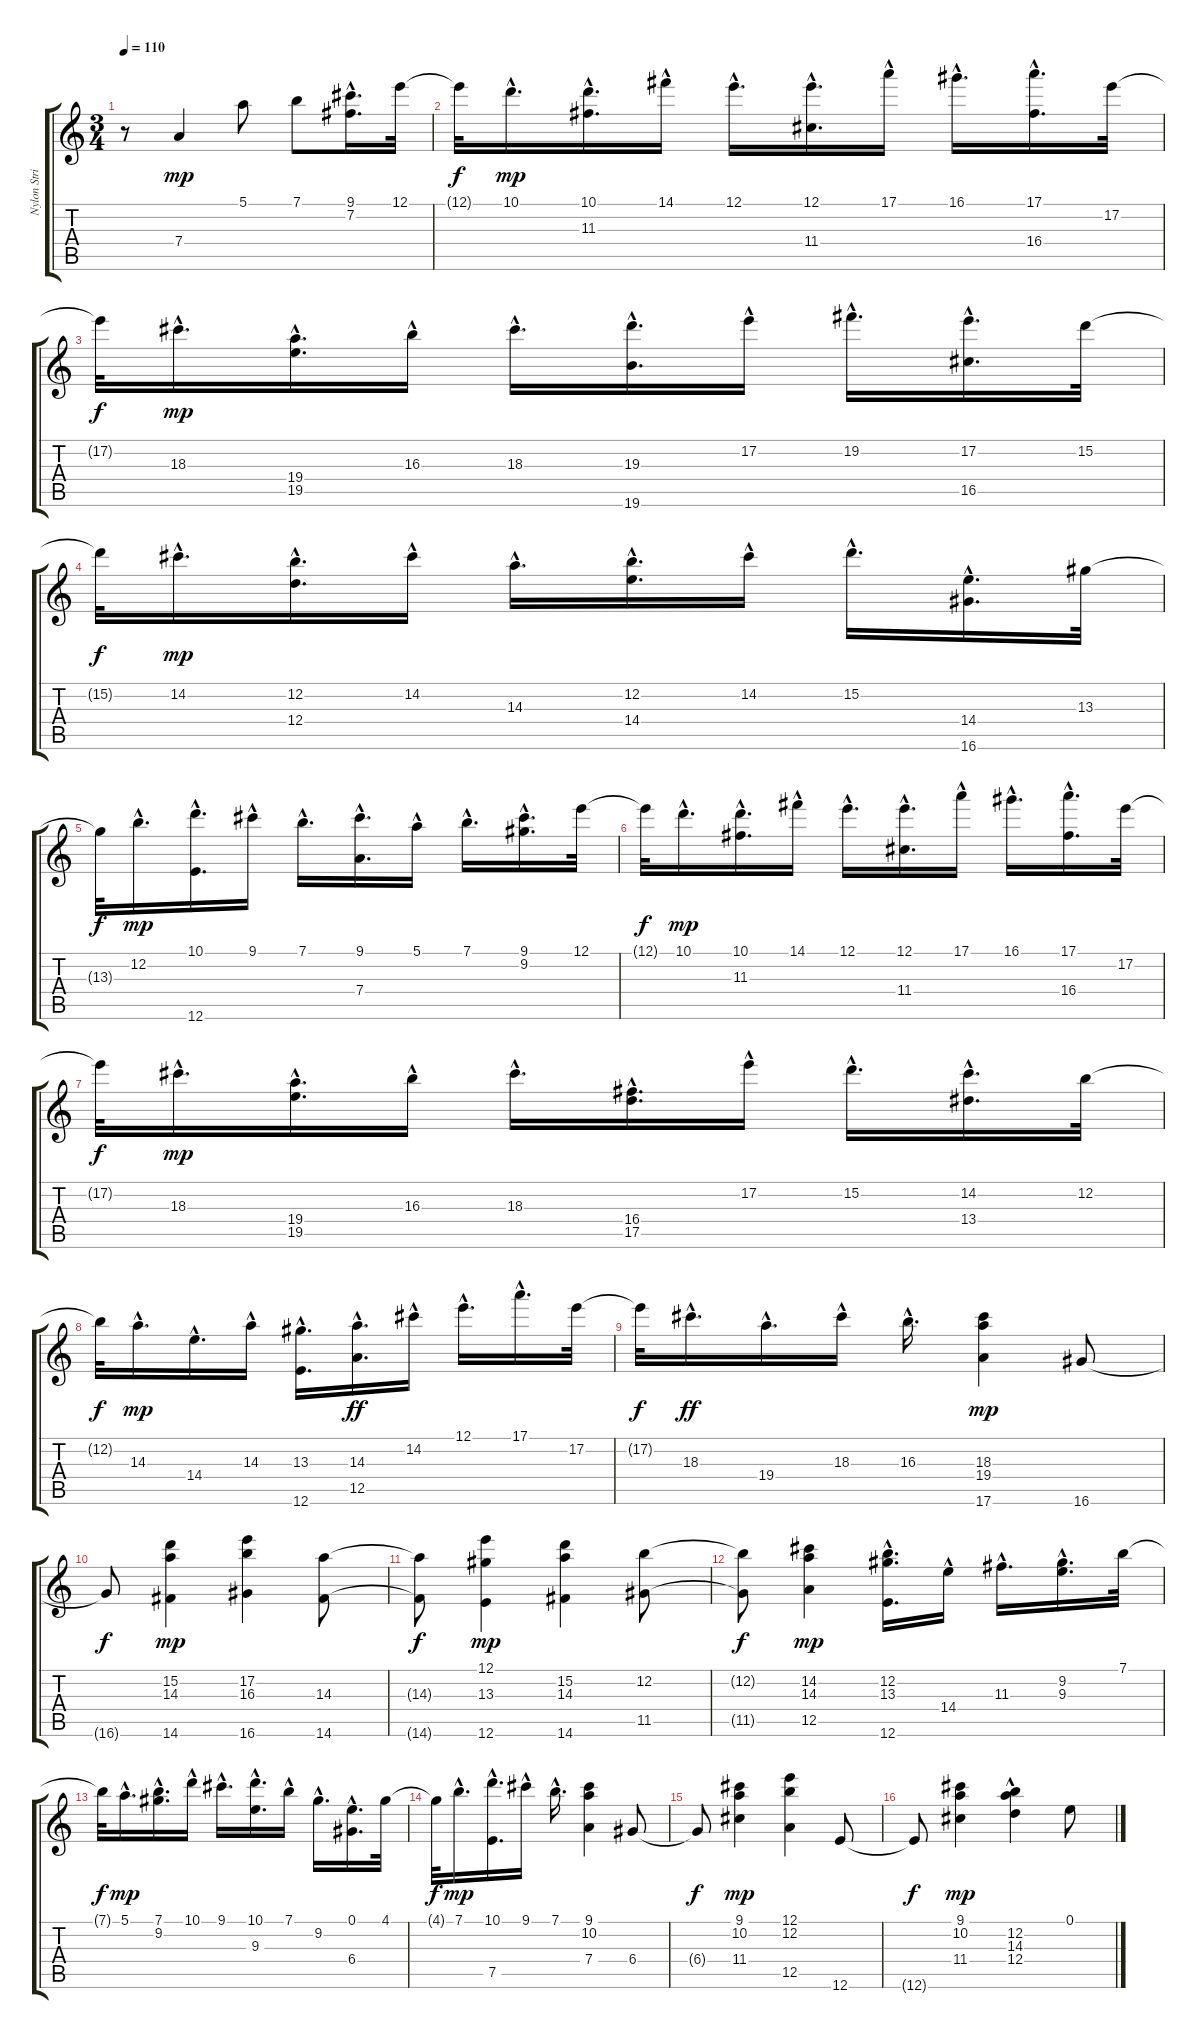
\track ("Nylon String Guitar" "Nylon Stri") {instrument acousticguitarnylon}
\staff {score tabs}
\tuning (E4 B3 G3 D3 A2 E2) {hide}
\ts (3 4)
\tempo 110
\clef g2
\ks c
r.8{dy mp instrument acousticguitarnylon} 7.4.4 5.1.8 7.1.8 (9.1{hac} 7.2).16{d} 12.1.32 |
12.1{t}.32{dy f} 10.1{hac}.16{d dy mp} (10.1{hac} 11.3).16{d} 14.1{hac}.16 12.1{hac}.16{d} (12.1{hac} 11.4).16{d} 17.1{hac}.16 16.1{hac}.16{d} (17.1{hac} 16.4).16{d} 17.2.32 |
17.2{t}.32{dy f} 18.3{hac}.16{d dy mp} (19.4{hac} 19.5).16{d} 16.3{hac}.16 18.3{hac}.16{d} (19.3{hac} 19.6).16{d} 17.2{hac}.16 19.2{hac}.16{d} (17.2{hac} 16.5).16{d} 15.2.32 |
15.2{t}.32{dy f} 14.2{hac}.16{d dy mp} (12.2{hac} 12.4).16{d} 14.2{hac}.16 14.3{hac}.16{d} (12.2{hac} 14.4).16{d} 14.2{hac}.16 15.2{hac}.16{d} (14.4{hac} 16.6).16{d} 13.3.32 |
13.3{t}.32{dy f} 12.2{hac}.16{d dy mp} (10.1{hac} 12.6).16{d} 9.1{hac}.16 7.1{hac}.16{d} (9.1{hac} 7.4).16{d} 5.1{hac}.16 7.1{hac}.16{d} (9.1{hac} 9.2).16{d} 12.1.32 |
12.1{t}.32{dy f} 10.1{hac}.16{d dy mp} (10.1{hac} 11.3).16{d} 14.1{hac}.16 12.1{hac}.16{d} (12.1{hac} 11.4).16{d} 17.1{hac}.16 16.1{hac}.16{d} (17.1{hac} 16.4).16{d} 17.2.32 |
17.2{t}.32{dy f} 18.3{hac}.16{d dy mp} (19.4{hac} 19.5).16{d} 16.3{hac}.16 18.3{hac}.16{d} (16.4{hac} 17.5).16{d} 17.2{hac}.16 15.2{hac}.16{d} (14.2{hac} 13.4).16{d} 12.2.32 |
12.2{t}.32{dy f} 14.3{hac}.16{d dy mp} 14.4{hac}.16{d} 14.3{hac}.16 (13.3{hac} 12.6).16{d} (14.3{hac} 12.5{hac}).16{d dy ff} 14.2{hac}.16 12.1{hac}.16{d} 17.1{hac}.16{d} 17.2.32 |
17.2{t}.32{dy f} 18.3{hac}.16{d dy ff} 19.4{hac}.16{d} 18.3{hac}.16 16.3{hac}.16{d} (18.3 19.4 17.6).4{dy mp} 16.6.8 |
16.6{t}.8{dy f} (15.2 14.3 14.6).4{dy mp} (17.2 16.3 16.6).4 (14.3 14.6).8 |
(14.3{t} 14.6{t}).8{dy f} (12.1 13.3 12.6).4{dy mp} (15.2 14.3 14.6).4 (12.2 11.5).8 |
(12.2{t} 11.5{t}).8{dy f} (14.2 14.3 12.5).4{dy mp} (12.2{hac} 13.3{hac} 12.6).16{d} 14.4{hac}.16 11.3{hac}.16{d} (9.2{hac} 9.3).16{d} 7.1.32 |
7.1{t}.32{dy f} 5.1{hac}.16{d dy mp} (7.1{hac} 9.2).16{d} 10.1{hac}.16 9.1{hac}.16{d} (10.1{hac} 9.3).16{d} 7.1{hac}.16 9.2{hac}.16{d} (0.1{hac} 6.4).16{d} 4.1.32 |
4.1{t}.32{dy f} 7.1{hac}.16{d dy mp} (10.1{hac} 7.5).16{d} 9.1{hac}.16 7.1{hac}.16{d} (9.1 10.2 7.4).4 6.4.8 |
6.4{t}.8{dy f} (9.1 10.2 11.4).4{dy mp} (12.1 12.2 12.5).4 12.6.8 |
12.6{t}.8{dy f} (9.1 10.2 11.4).4{dy mp} (12.2{hac} 14.3{hac} 12.4).4 0.1.8
